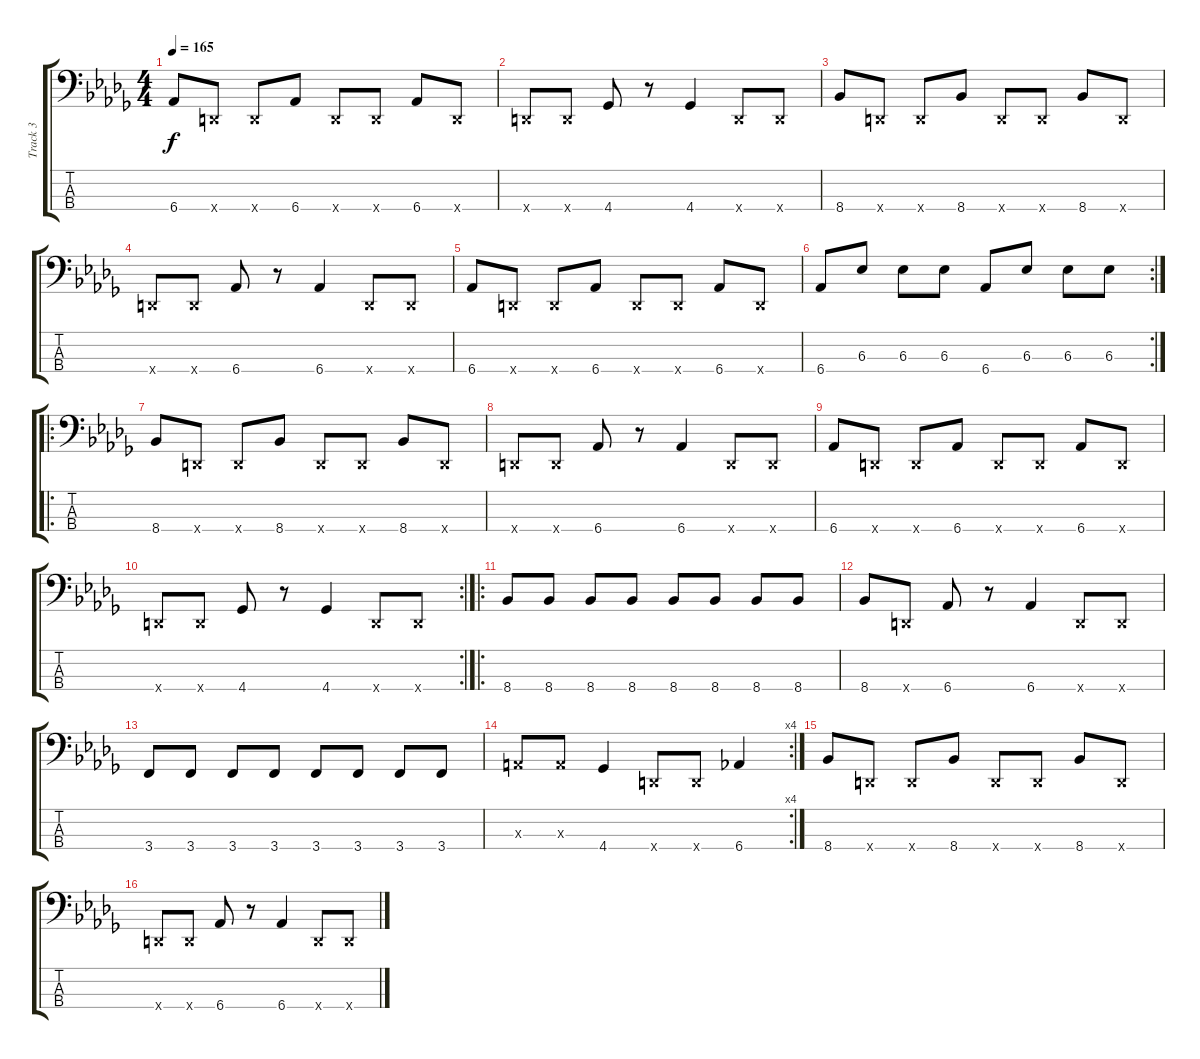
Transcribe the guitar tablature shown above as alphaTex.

\track ("Track 3" "Track 3") {instrument electricbassfinger}
\staff {score tabs}
\tuning (G2 D2 A1 D1) {hide}
\ts (4 4)
\tempo 165
\clef f4
\ks db
6.4.8{dy f} 0.4{x}.8 0.4{x}.8 6.4.8 0.4{x}.8 0.4{x}.8 6.4.8 0.4{x}.8 |
0.4{x}.8 0.4{x}.8 4.4.8 r.8 4.4.4 0.4{x}.8 0.4{x}.8 |
8.4.8 0.4{x}.8 0.4{x}.8 8.4.8 0.4{x}.8 0.4{x}.8 8.4.8 0.4{x}.8 |
0.4{x}.8 0.4{x}.8 6.4.8 r.8 6.4.4 0.4{x}.8 0.4{x}.8 |
6.4.8 0.4{x}.8 0.4{x}.8 6.4.8 0.4{x}.8 0.4{x}.8 6.4.8 0.4{x}.8 |
\rc 2
6.4.8 6.3.8 6.3.8 6.3.8 6.4.8 6.3.8 6.3.8 6.3.8 |
\ro
8.4.8 0.4{x}.8 0.4{x}.8 8.4.8 0.4{x}.8 0.4{x}.8 8.4.8 0.4{x}.8 |
0.4{x}.8 0.4{x}.8 6.4.8 r.8 6.4.4 0.4{x}.8 0.4{x}.8 |
6.4.8 0.4{x}.8 0.4{x}.8 6.4.8 0.4{x}.8 0.4{x}.8 6.4.8 0.4{x}.8 |
\rc 2
0.4{x}.8 0.4{x}.8 4.4.8 r.8 4.4.4 0.4{x}.8 0.4{x}.8 |
\ro
8.4.8 8.4.8 8.4.8 8.4.8 8.4.8 8.4.8 8.4.8 8.4.8 |
8.4.8 0.4{x}.8 6.4.8 r.8 6.4.4 0.4{x}.8 0.4{x}.8 |
3.4.8 3.4.8 3.4.8 3.4.8 3.4.8 3.4.8 3.4.8 3.4.8 |
\rc 4
0.3{x}.8 0.3{x}.8 4.4.4 0.4{x}.8 0.4{x}.8 6.4.4 |
8.4.8 0.4{x}.8 0.4{x}.8 8.4.8 0.4{x}.8 0.4{x}.8 8.4.8 0.4{x}.8 |
0.4{x}.8 0.4{x}.8 6.4.8 r.8 6.4.4 0.4{x}.8 0.4{x}.8
